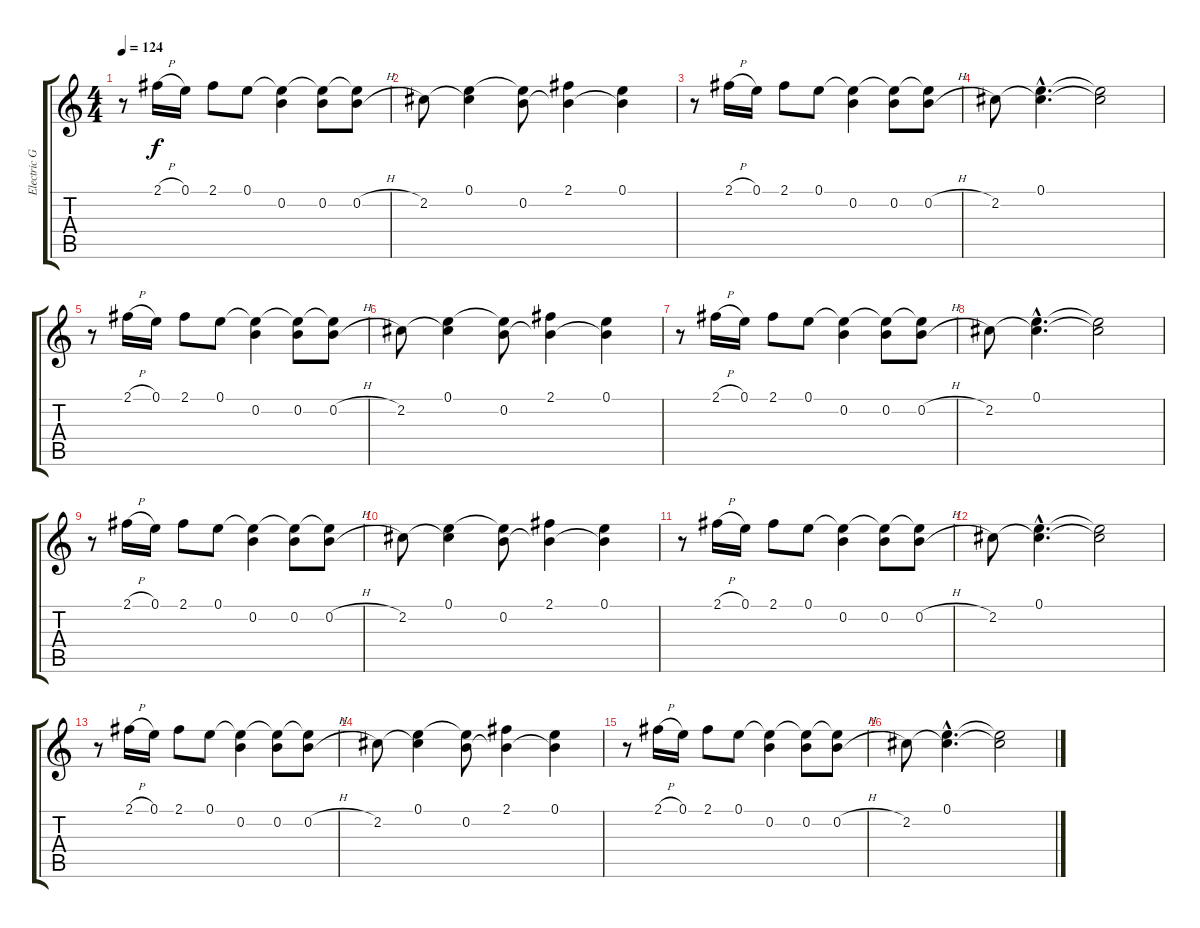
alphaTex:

\track ("Electric Guitar (Peter Buck)" "Electric G") {instrument acousticguitarsteel}
\staff {score tabs}
\tuning (E4 B3 G3 D3 A2 E2) {hide}
\ts (4 4)
\tempo 124
\clef g2
\ks c
r.8{dy f} 2.1{h}.16 0.1.16 2.1.8 0.1.8 (0.1{t} 0.2).4 (0.1{t} 0.2).8 (0.1{t} 0.2{h}).8 |
2.2.8 (0.1 2.2{t}).4 (0.1{t} 0.2).8 (2.1 0.2{t}).4 (0.1 0.2{t}).4 |
r.8 2.1{h}.16 0.1.16 2.1.8 0.1.8 (0.1{t} 0.2).4 (0.1{t} 0.2).8 (0.1{t} 0.2{h}).8 |
2.2.8 (0.1{hac} 2.2{hac t}).4{d} (0.1{t} 2.2{t}).2 |
r.8 2.1{h}.16 0.1.16 2.1.8 0.1.8 (0.1{t} 0.2).4 (0.1{t} 0.2).8 (0.1{t} 0.2{h}).8 |
2.2.8 (0.1 2.2{t}).4 (0.1{t} 0.2).8 (2.1 0.2{t}).4 (0.1 0.2{t}).4 |
r.8 2.1{h}.16 0.1.16 2.1.8 0.1.8 (0.1{t} 0.2).4 (0.1{t} 0.2).8 (0.1{t} 0.2{h}).8 |
2.2.8 (0.1{hac} 2.2{hac t}).4{d} (0.1{t} 2.2{t}).2 |
r.8 2.1{h}.16 0.1.16 2.1.8 0.1.8 (0.1{t} 0.2).4 (0.1{t} 0.2).8 (0.1{t} 0.2{h}).8 |
2.2.8 (0.1 2.2{t}).4 (0.1{t} 0.2).8 (2.1 0.2{t}).4 (0.1 0.2{t}).4 |
r.8{volume 16} 2.1{h}.16 0.1.16 2.1.8 0.1.8 (0.1{t} 0.2).4{volume 15} (0.1{t} 0.2).8 (0.1{t} 0.2{h}).8 |
2.2.8{volume 14} (0.1{hac} 2.2{hac t}).4{d} (0.1{t} 2.2{t}).2{volume 13} |
r.8{volume 12} 2.1{h}.16 0.1.16 2.1.8 0.1.8 (0.1{t} 0.2).4{volume 11} (0.1{t} 0.2).8 (0.1{t} 0.2{h}).8 |
2.2.8{volume 10} (0.1 2.2{t}).4 (0.1{t} 0.2).8 (2.1 0.2{t}).4{volume 9} (0.1 0.2{t}).4 |
r.8{volume 8} 2.1{h}.16 0.1.16 2.1.8 0.1.8 (0.1{t} 0.2).4{volume 7} (0.1{t} 0.2).8 (0.1{t} 0.2{h}).8 |
2.2.8{volume 6} (0.1{hac} 2.2{hac t}).4{d} (0.1{t} 2.2{t}).2{volume 5}
